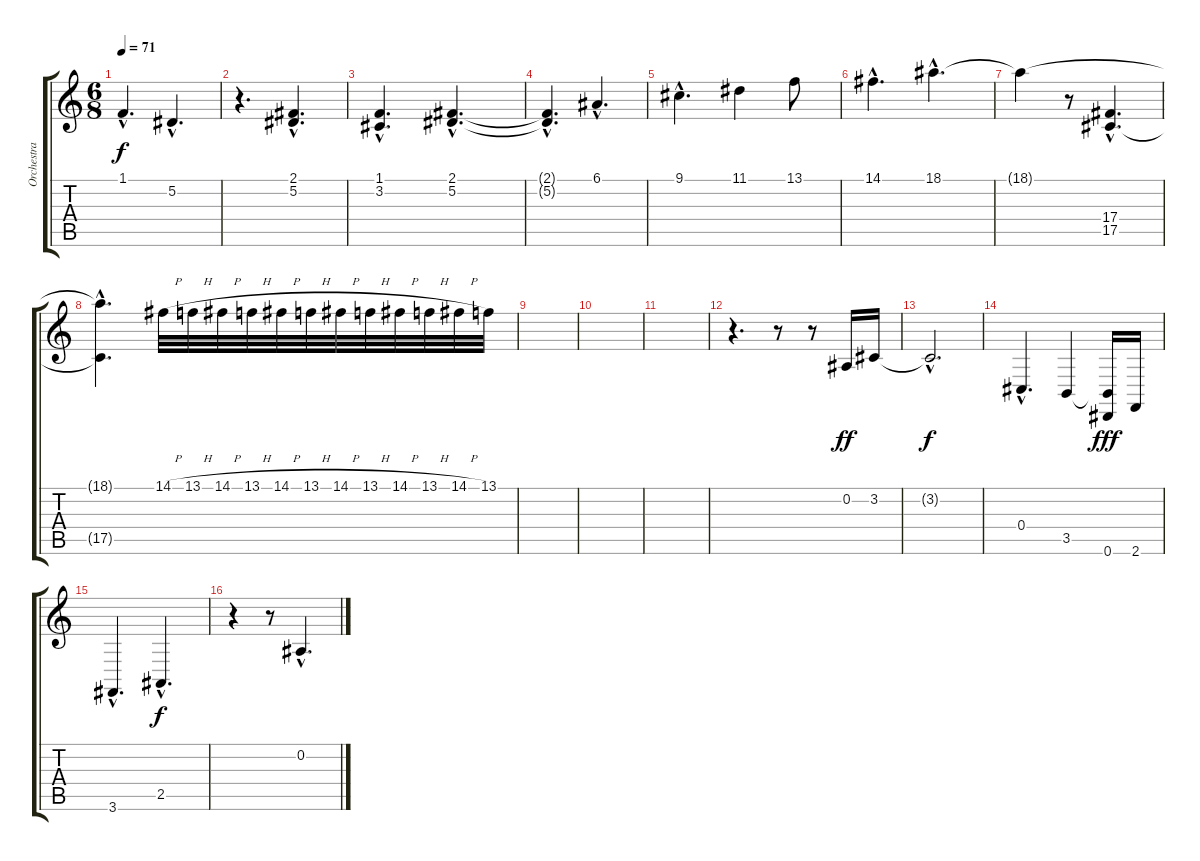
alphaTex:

\track ("Orchestra" "Orchestra") {instrument stringensemble1}
\staff {score tabs}
\tuning (E4 Bb3 Gb3 Db3 Ab2 Eb2) {hide}
\ts (6 8)
\tempo 71
\clef g2
\ks c
1.1{hac}.4{d dy f} 5.2{hac}.4{d} |
r.4{d} (2.1{hac} 5.2{hac}).4{d} |
(1.1{hac} 3.2{hac}).4{d} (2.1{hac} 5.2{hac}).4{d} |
(2.1{hac t} 5.2{hac t}).4{d} 6.1{hac}.4{d} |
9.1{hac}.4{d} 11.1.4 13.1.8 |
14.1{hac}.4{d} 18.1{hac}.4{d} |
18.1{t}.4 r.8 (17.4{hac} 17.5{hac}).4{d} |
(18.1{hac t} 17.5{hac t}).4{d} 14.1{h}.32 13.1{h}.32 14.1{h}.32 13.1{h}.32 14.1{h}.32 13.1{h}.32 14.1{h}.32 13.1{h}.32 14.1{h}.32 13.1{h}.32 14.1{h}.32 13.1.32 |
|
|
|
r.4{d} r.8 r.8 0.2.16{dy ff} 3.2.16 |
3.2{hac t}.2{d dy f} |
0.4{hac}.4{d} 3.5.4 (3.5{t} 0.6).16{dy fff} 2.6.16 |
3.6{hac}.4{d} 2.5{hac}.4{d dy f} |
r.4 r.8 0.2{hac}.4{d}
